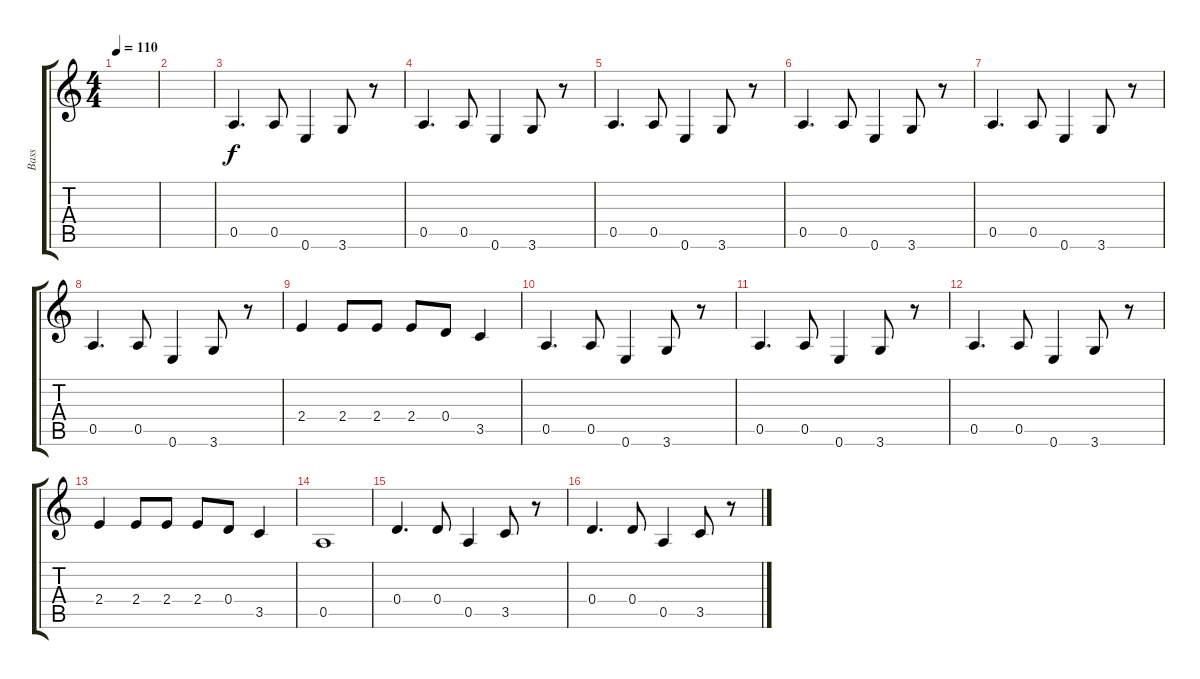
\track ("Bass" "Bass") {instrument overdrivenguitar}
\staff {score tabs}
\tuning (E4 B3 G3 D3 A2 E2) {hide}
\ts (4 4)
\tempo 110
\clef g2
\ks c
|
|
0.5.4{d volume 7 instrument acousticbass} 0.5.8 0.6.4 3.6.8 r.8 |
0.5.4{d} 0.5.8 0.6.4 3.6.8 r.8 |
0.5.4{d} 0.5.8 0.6.4 3.6.8 r.8 |
0.5.4{d volume 7 instrument acousticbass} 0.5.8 0.6.4 3.6.8 r.8 |
0.5.4{d} 0.5.8 0.6.4 3.6.8 r.8 |
0.5.4{d} 0.5.8 0.6.4 3.6.8 r.8 |
2.4.4 2.4.8 2.4.8 2.4.8 0.4.8 3.5.4 |
0.5.4{d volume 7 instrument acousticbass} 0.5.8 0.6.4 3.6.8 r.8 |
0.5.4{d volume 7 instrument acousticbass} 0.5.8 0.6.4 3.6.8 r.8 |
0.5.4{d volume 7 instrument acousticbass} 0.5.8 0.6.4 3.6.8 r.8 |
2.4.4 2.4.8 2.4.8 2.4.8 0.4.8 3.5.4 |
0.5.1 |
0.4.4{d} 0.4.8 0.5.4 3.5.8 r.8 |
0.4.4{d} 0.4.8 0.5.4 3.5.8 r.8
